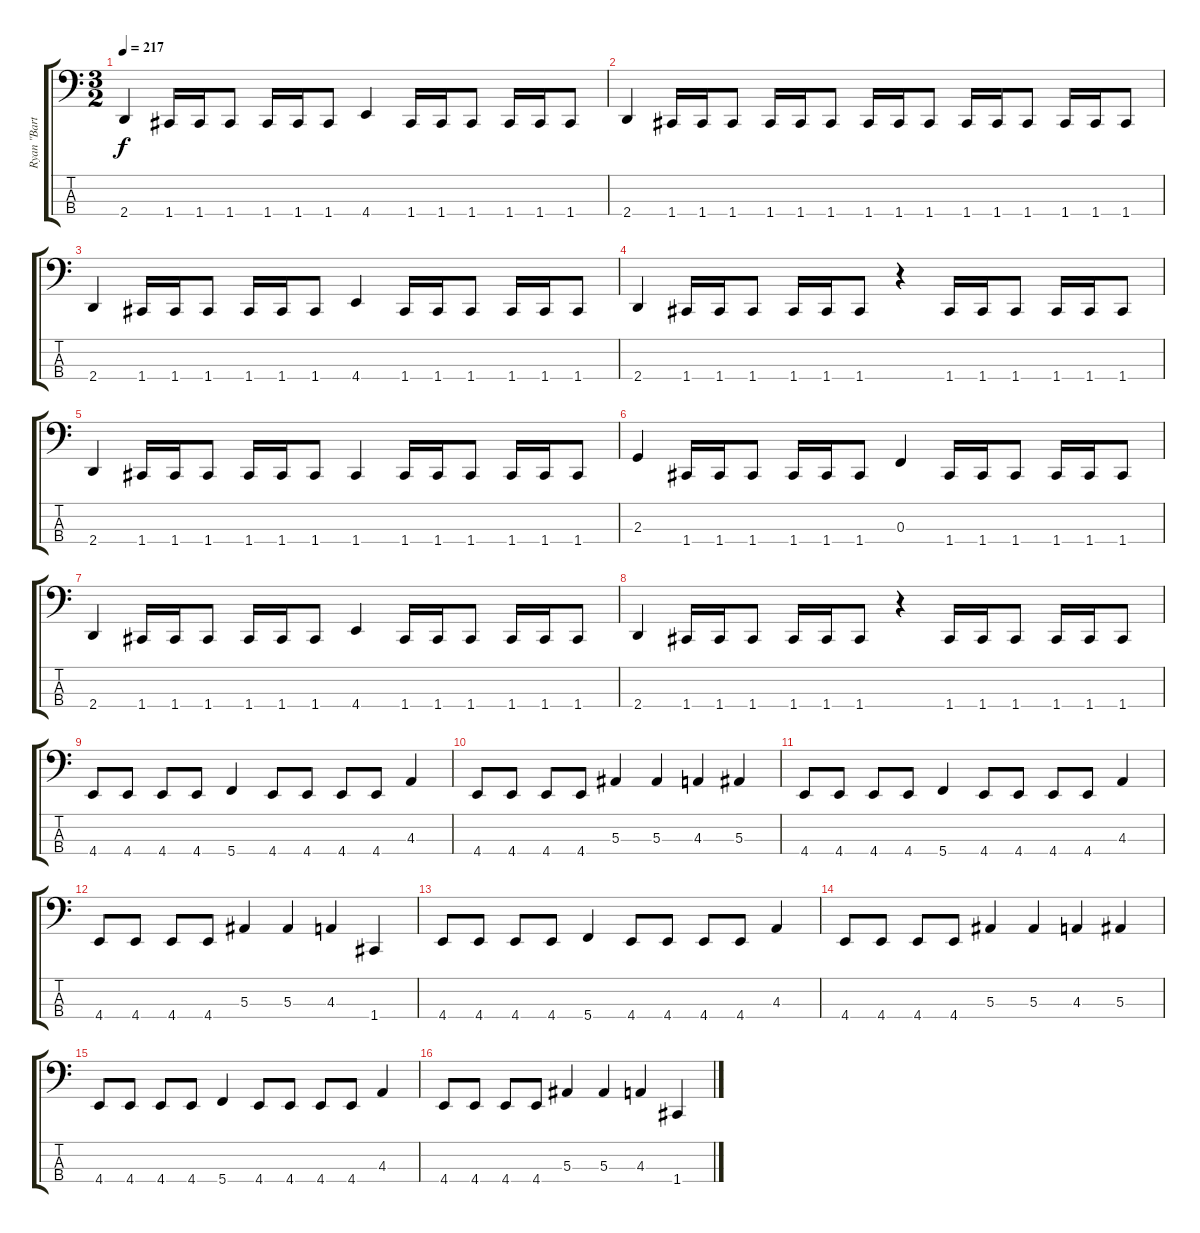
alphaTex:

\track ("Ryan \"Bart\" Williams [Bass (Since 2007)]" "Ryan \"Bart") {instrument electricbassfinger}
\staff {score tabs}
\tuning (Eb2 Bb1 F1 C1) {hide}
\ts (3 2)
\tempo 217
\clef f4
\ks c
2.4.4{dy f} 1.4.16 1.4.16 1.4.8 1.4.16 1.4.16 1.4.8 4.4.4 1.4.16 1.4.16 1.4.8 1.4.16 1.4.16 1.4.8 |
2.4.4 1.4.16 1.4.16 1.4.8 1.4.16 1.4.16 1.4.8 1.4.16 1.4.16 1.4.8 1.4.16 1.4.16 1.4.8 1.4.16 1.4.16 1.4.8 |
2.4.4 1.4.16 1.4.16 1.4.8 1.4.16 1.4.16 1.4.8 4.4.4 1.4.16 1.4.16 1.4.8 1.4.16 1.4.16 1.4.8 |
2.4.4 1.4.16 1.4.16 1.4.8 1.4.16 1.4.16 1.4.8 r.4 1.4.16 1.4.16 1.4.8 1.4.16 1.4.16 1.4.8 |
2.4.4 1.4.16 1.4.16 1.4.8 1.4.16 1.4.16 1.4.8 1.4.4 1.4.16 1.4.16 1.4.8 1.4.16 1.4.16 1.4.8 |
2.3.4 1.4.16 1.4.16 1.4.8 1.4.16 1.4.16 1.4.8 0.3.4 1.4.16 1.4.16 1.4.8 1.4.16 1.4.16 1.4.8 |
2.4.4 1.4.16 1.4.16 1.4.8 1.4.16 1.4.16 1.4.8 4.4.4 1.4.16 1.4.16 1.4.8 1.4.16 1.4.16 1.4.8 |
2.4.4 1.4.16 1.4.16 1.4.8 1.4.16 1.4.16 1.4.8 r.4 1.4.16 1.4.16 1.4.8 1.4.16 1.4.16 1.4.8 |
4.4.8 4.4.8 4.4.8 4.4.8 5.4.4 4.4.8 4.4.8 4.4.8 4.4.8 4.3.4 |
4.4.8 4.4.8 4.4.8 4.4.8 5.3.4 5.3.4 4.3.4 5.3.4 |
4.4.8 4.4.8 4.4.8 4.4.8 5.4.4 4.4.8 4.4.8 4.4.8 4.4.8 4.3.4 |
4.4.8 4.4.8 4.4.8 4.4.8 5.3.4 5.3.4 4.3.4 1.4.4 |
4.4.8 4.4.8 4.4.8 4.4.8 5.4.4 4.4.8 4.4.8 4.4.8 4.4.8 4.3.4 |
4.4.8 4.4.8 4.4.8 4.4.8 5.3.4 5.3.4 4.3.4 5.3.4 |
4.4.8 4.4.8 4.4.8 4.4.8 5.4.4 4.4.8 4.4.8 4.4.8 4.4.8 4.3.4 |
4.4.8 4.4.8 4.4.8 4.4.8 5.3.4 5.3.4 4.3.4 1.4.4
